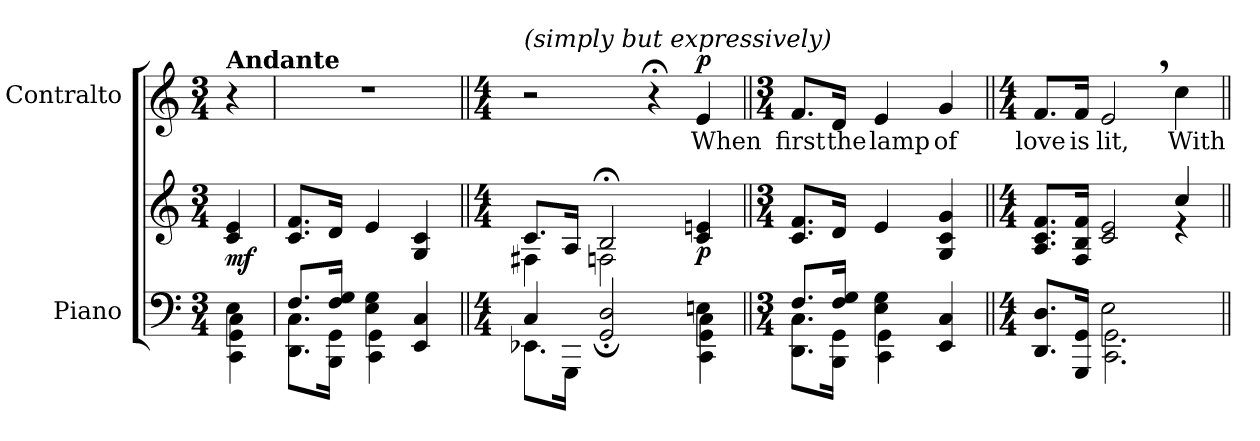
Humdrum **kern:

**kern	**kern	**dynam	**kern	**text	**dynam
*part2	*part2	*part2	*part1	*part1	*part1
*staff3	*staff2	*staff2/3	*staff1	*staff1	*staff1
*I"Piano	*	*	*I"Contralto	*	*
*I'Pno	*	*	*	*	*
*clefF4	*clefG2	*	*clefG2	*	*
*k[]	*k[]	*	*k[]	*	*
*M3/4	*M3/4	*	*M3/4	*	*
=1	=1	=1	=1	=1	=1
*^	*	*	*	*	*
!	!	!	!	!LO:TX:a:B:t=Andante	!	!
!	!	!	!LO:DY:b	!	!	!
4E\	4CC\ 4GG\ 4C\	4c/ 4e/	mf	4r	.	.
=2	=2	=2	=2	=2	=2	=2
*	*	*^	*	*	*	*
8.F/L	8.DD\ 8.C\L	8.c/ 8.f/L	2ryy	.	2.r	.	.
16F/ 16G/Jk	16BBB\ 16GG\Jk	16d/Jk	.	.	.	.	.
4E\ 4G\	4CC\ 4GG\	4e/	.	.	.	.	.
4ryy	4EE/ 4C/	4G/ 4c/	4ryy	.	.	.	.
*v	*v	*	*	*	*	*	*
=3||	=3||	=3||	=3||	=3||	=3||	=3||
*M4/4	*M4/4	*	*	*M4/4	*	*
*^	*	*	*	*	*	*
*	*^	*	*	*	*	*	*
!	!	!	!	!	!	!LO:TX:i:t=(simply but expressively)	!	!
2.ryy	4C/	8.EE-X\L	8.c/L	4F#X\	.	2r	.	.
.	.	16GGG\Jk	16A/Jk	.	.	.	.	.
.	2GG/; 2D/;	4ryy	2B;</	2Fn\	.	.	.	.
.	.	2ryy	.	.	.	4r;<	.	.
!	!	!	!	!	!LO:DY:b	!	!	!LO:DY:a
4En\	4CC\ 4GG\ 4C\	.	4c/ 4en/	4ryy	p	4e/	When	p
*v	*v	*v	*	*	*	*	*	*
*	*v	*v	*	*	*	*
=4||	=4||	=4||	=4||	=4||	=4||
*M3/4	*M3/4	*	*M3/4	*	*
*^	*	*	*	*	*
8.F/L	8.DD\ 8.C\L	8.c/ 8.f/L	.	8.f/L	first	.
16F/ 16G/Jk	16BBB\ 16GG\Jk	16d/Jk	.	16d/Jk	the	.
4E\ 4G\	4CC\ 4GG\	4e/	.	4e/	lamp	.
4ryy	4EE/ 4C/	4G/ 4c/ 4g/	.	4g/	of	.
=5||	=5||	=5||	=5||	=5||	=5||	=5||
*M4/4	*	*M4/4	*	*M4/4	*	*
*	*	*^	*	*	*	*
4ryy	8.DD/ 8.D/L	8.A/ 8.c/ 8.f/L	2.ryy	.	8.f/L	love	.
.	16GGG/ 16GG/Jk	16F/ 16B/ 16f/Jk	.	.	16f/Jk	is	.
2E\	2.CC\ 2.GG\	2c/ 2e/	.	.	2e,/	lit,	.
4ryy	.	4cc/	4r	.	4cc\	With-	.
*v	*v	*	*	*	*	*	*
*	*v	*v	*	*	*	*
=||	=||	=||	=||	=||	=||
*-	*-	*-	*-	*-	*-
